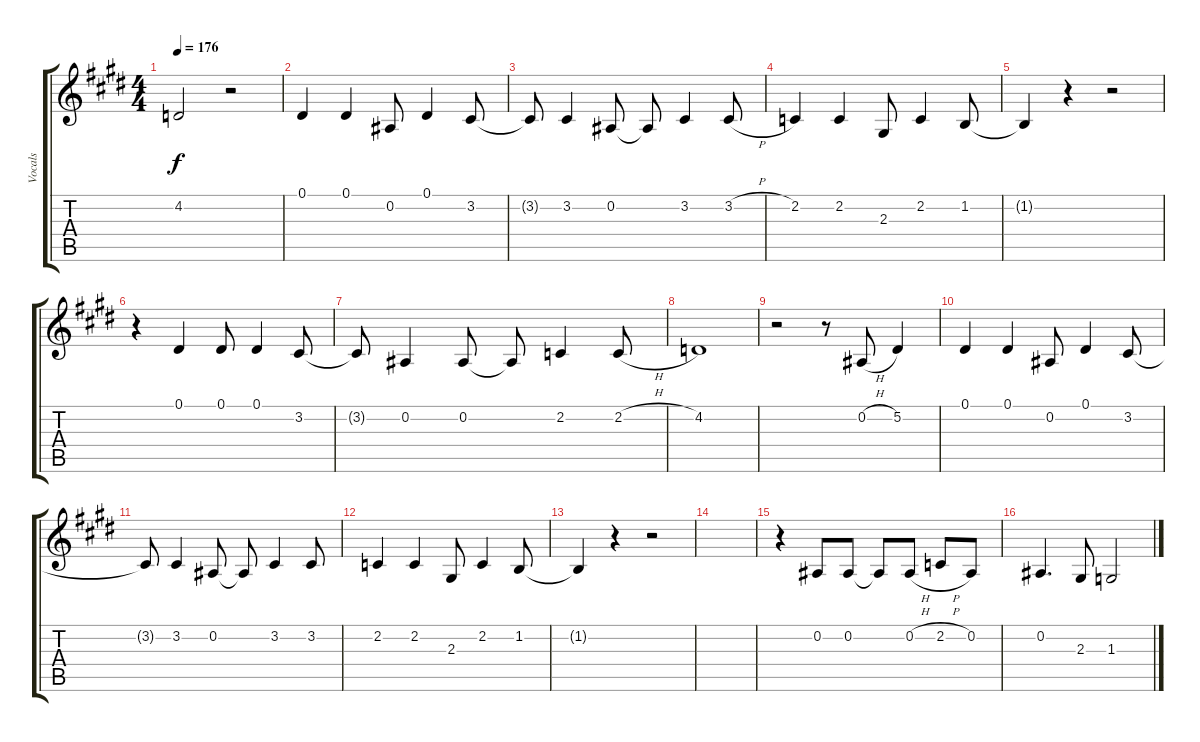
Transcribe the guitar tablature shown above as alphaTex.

\track ("Vocals" "Vocals") {instrument clarinet}
\staff {score tabs}
\tuning (Eb4 Bb3 Gb3 Db3 Ab2 Eb2) {hide}
\ts (4 4)
\tempo 176
\clef g2
\ks e
4.2{t}.2{dy f} r.2 |
0.1.4 0.1.4 0.2.8 0.1.4 3.2.8 |
3.2{t}.8 3.2.4 0.2.8 0.2{t}.8 3.2.4 3.2{h}.8 |
2.2.4 2.2.4 2.3.8 2.2.4 1.2.8 |
1.2{t}.4 r.4 r.2 |
r.4 0.1.4 0.1.8 0.1.4 3.2.8 |
3.2{t}.8 0.2.4 0.2.8 0.2{t}.8 2.2.4 2.2{h}.8 |
4.2.1 |
r.2 r.8 0.2{h}.8 5.2.4 |
0.1.4 0.1.4 0.2.8 0.1.4 3.2.8 |
3.2{t}.8 3.2.4 0.2.8 0.2{t}.8 3.2.4 3.2.8 |
2.2.4 2.2.4 2.3.8 2.2.4 1.2.8 |
1.2{t}.4 r.4 r.2 |
|
r.4 0.2.8 0.2.8 0.2{t}.8 0.2{h}.8 2.2{h}.8 0.2.8 |
0.2.4{d} 2.3.8 1.3.2
